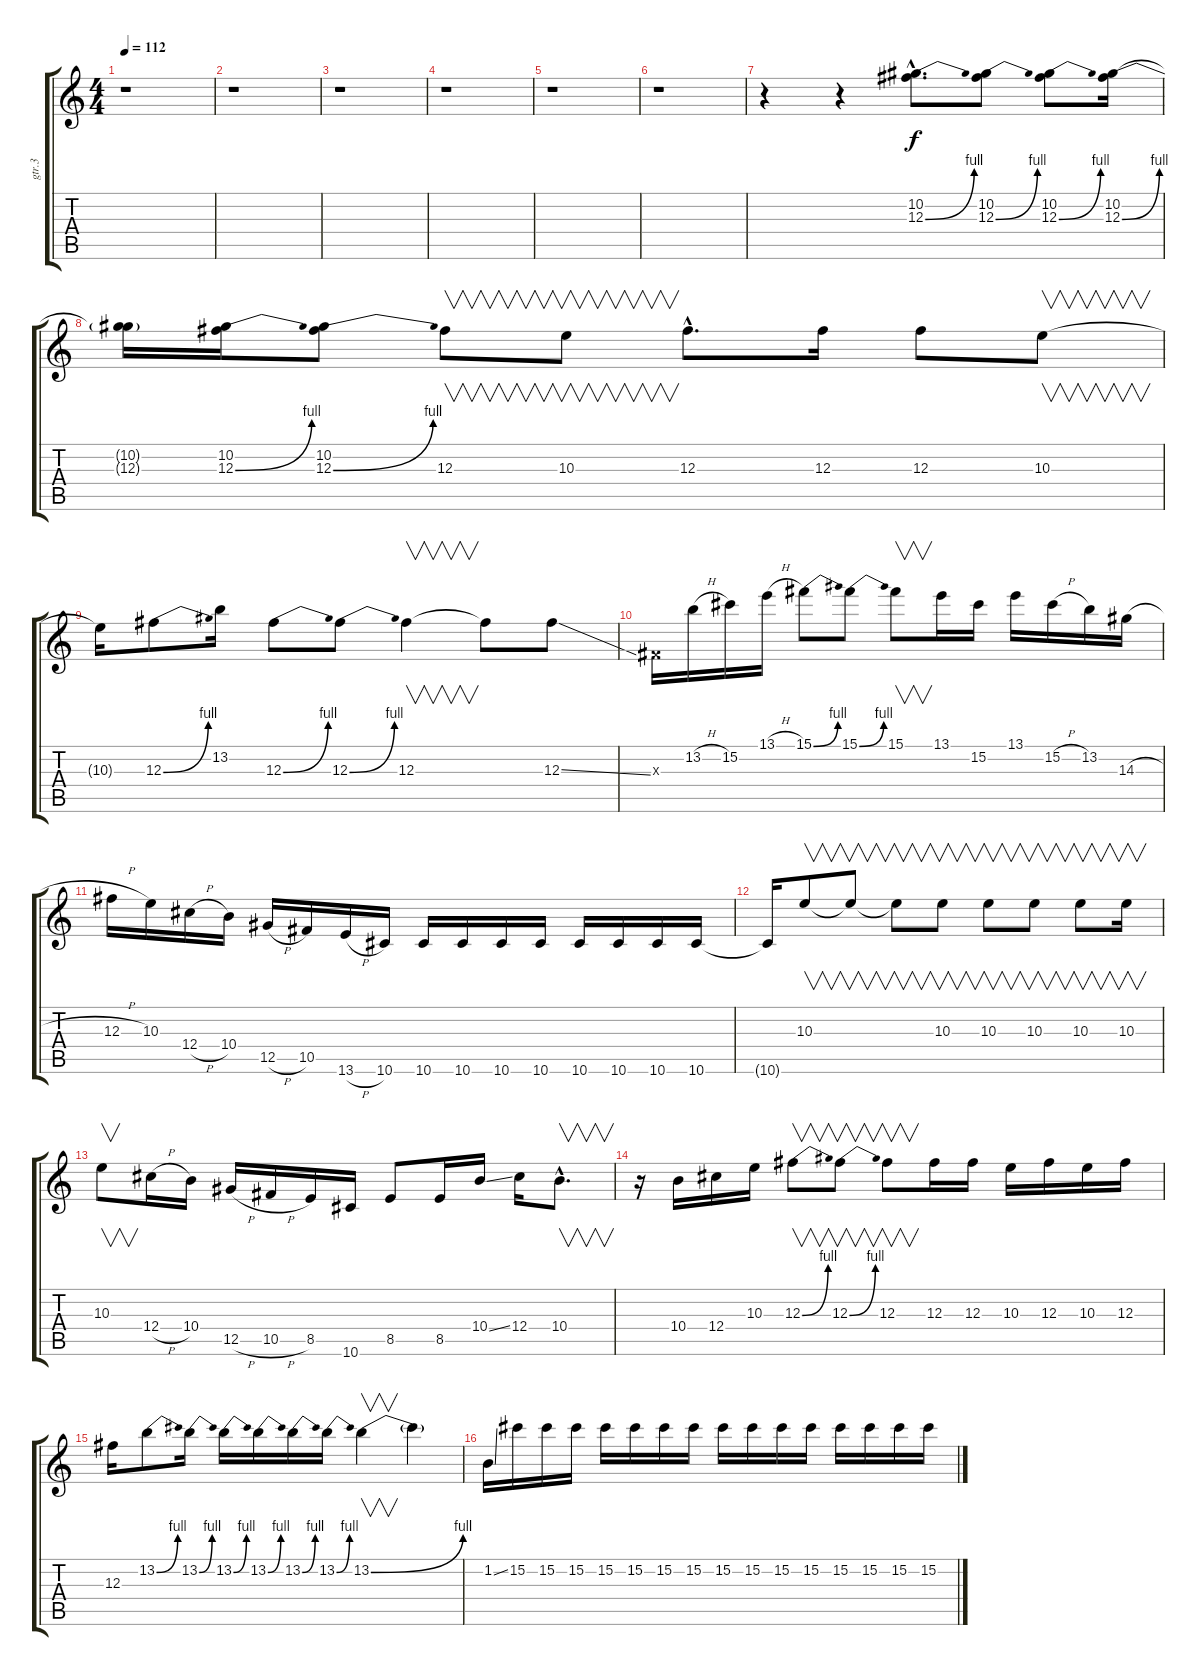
\track ("gtr.3" "gtr.3") {instrument overdrivenguitar}
\staff {score tabs}
\tuning (Eb4 Bb3 Gb3 Db3 Ab2 Eb2) {hide}
\ts (4 4)
\tempo 112
\clef g2
\ks c
r.1{dy f} |
r.1 |
r.1 |
r.1 |
r.1 |
r.1 |
r.4 r.4 (10.2{hac} 12.3{be (bend 0 0 60 4) hac}).8{d} (10.2 12.3{be (bend 0 0 60 4)}).8 (10.2 12.3{be (bend 0 0 60 4)}).8 (10.2 12.3{be (bend 0 0 60 4)}).16 |
(10.2{t} 12.3{t}).16 (10.2 12.3{be (bend 0 0 60 4)}).16 (10.2 12.3{be (bend 0 0 60 4)}).8 12.3.8{v} 10.3.8{v} 12.3{hac}.8{d} 12.3.16 12.3.8 10.3.8{v} |
10.3{t}.16 12.3{be (bend 0 0 60 4)}.8 13.2.16 12.3{be (bend 0 0 60 4)}.8 12.3{be (bend 0 0 60 4)}.8 12.3.4{v} 12.3{t}.8 12.3{ss}.8 |
0.3{x}.16 13.2{h}.16 15.2.16 13.1{h}.16 15.1{be (bend 0 0 60 4)}.8 15.1{be (bend 0 0 60 4)}.8 15.1.8{v} 13.1.16 15.2.16 13.1.16 15.2{h}.16 13.2.16 14.3{h}.16 |
12.3{h}.16 10.3.16 12.4{h}.16 10.4.16 12.5{h}.16 10.5.16 13.6{h}.16 10.6.16 10.6.16 10.6.16 10.6.16 10.6.16 10.6.16 10.6.16 10.6.16 10.6.16 |
10.6{t}.16 10.3.8{v instrument distortionguitar} 10.3{t}.8{v} 10.3{t}.8{v} 10.3.8{v} 10.3.8{v} 10.3.8{v} 10.3.8{v} 10.3.16{v} |
10.3.8{v} 12.4{h}.16 10.4.16 12.5{h}.16 10.5{h}.16 8.5.16 10.6.16 8.5.8 8.5.16 10.4{ss}.16 12.4.16 10.4{hac}.8{v d} |
r.16 10.4.16 12.4.16 10.3.16 12.3{be (bend 0 0 60 4)}.8{v} 12.3{be (bend 0 0 60 4)}.8{v} 12.3.8{v} 12.3.16 12.3.16 10.3.16 12.3.16 10.3.16 12.3.16 |
12.3.16 13.2{be (bend 0 0 60 4)}.8 13.2{be (bend 0 0 60 4)}.16 13.2{be (bend 0 0 60 4)}.16 13.2{be (bend 0 0 60 4)}.16 13.2{be (bend 0 0 60 4)}.16 13.2{be (bend 0 0 60 4)}.16 13.2{be (bend 0 0 60 4)}.4{v} 13.2{t}.4 |
1.2{ss}.16{instrument overdrivenguitar} 15.2.16 15.2.16 15.2.16 15.2.16 15.2.16 15.2.16 15.2.16 15.2.16 15.2.16 15.2.16 15.2.16 15.2.16 15.2.16 15.2.16 15.2.16
